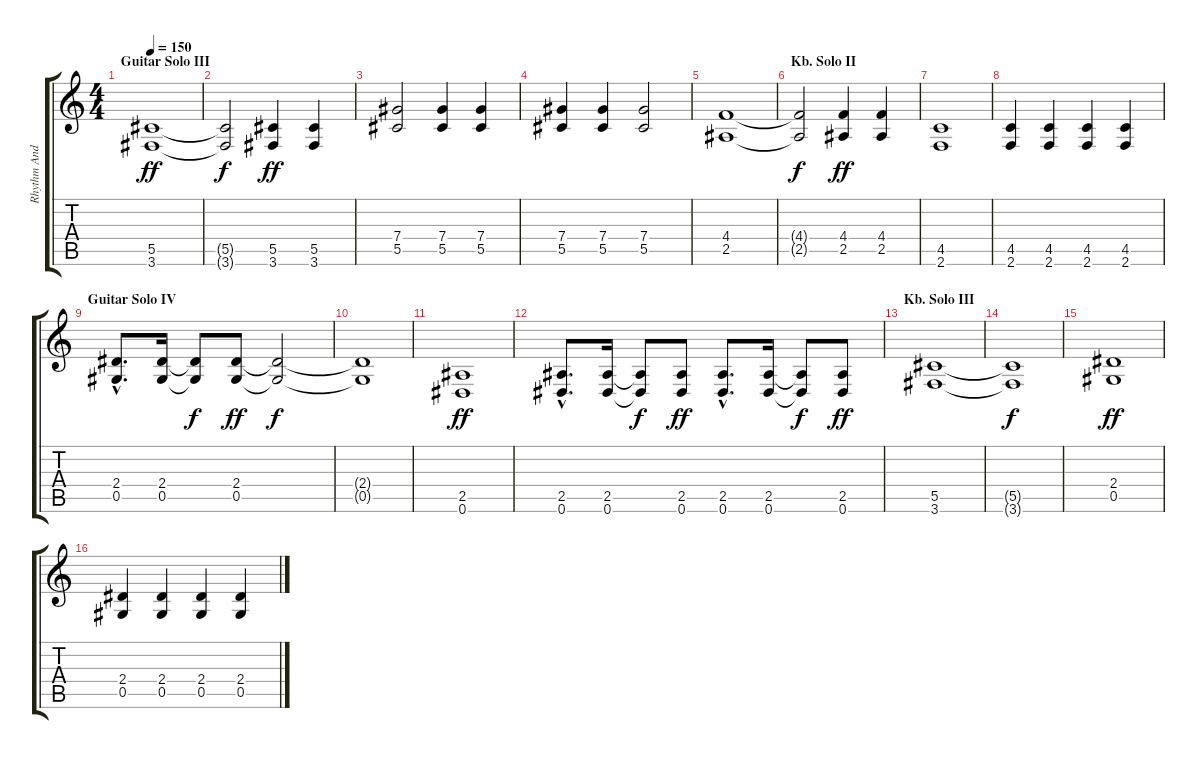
\track ("Rhythm And Harmony" "Rhythm And") {instrument overdrivenguitar}
\staff {score tabs}
\tuning (Eb4 Bb3 Gb3 Db3 Ab2 Eb2) {hide}
\ts (4 4)
\section ("" "Guitar Solo III")
\tempo 150
\clef g2
\ks c
(5.5 3.6).1{dy ff} |
(5.5{t} 3.6{t}).2{dy f} (5.5 3.6).4{dy ff} (5.5 3.6).4 |
(7.4 5.5).2 (7.4 5.5).4 (7.4 5.5).4 |
(7.4 5.5).4 (7.4 5.5).4 (7.4 5.5).2 |
(4.4 2.5).1 |
\section ("" "Kb. Solo II")
(4.4{t} 2.5{t}).2{dy f} (4.4 2.5).4{dy ff} (4.4 2.5).4 |
(4.5 2.6).1 |
(4.5 2.6).4 (4.5 2.6).4 (4.5 2.6).4 (4.5 2.6).4 |
\section ("" "Guitar Solo IV")
(2.4{hac} 0.5{hac}).8{d} (2.4 0.5).16 (2.4{t} 0.5{t}).8{dy f} (2.4 0.5).8{dy ff} (2.4{t} 0.5{t}).2{dy f} |
(2.4{t} 0.5{t}).1 |
(2.5 0.6).1{dy ff} |
(2.5{hac} 0.6{hac}).8{d} (2.5 0.6).16 (2.5{t} 0.6{t}).8{dy f} (2.5 0.6).8{dy ff} (2.5{hac} 0.6{hac}).8{d} (2.5 0.6).16 (2.5{t} 0.6{t}).8{dy f} (2.5 0.6).8{dy ff} |
\section ("" "Kb. Solo III")
(5.5 3.6).1 |
(5.5{t} 3.6{t}).1{dy f} |
(2.4 0.5).1{dy ff} |
(2.4 0.5).4 (2.4 0.5).4 (2.4 0.5).4 (2.4 0.5).4
